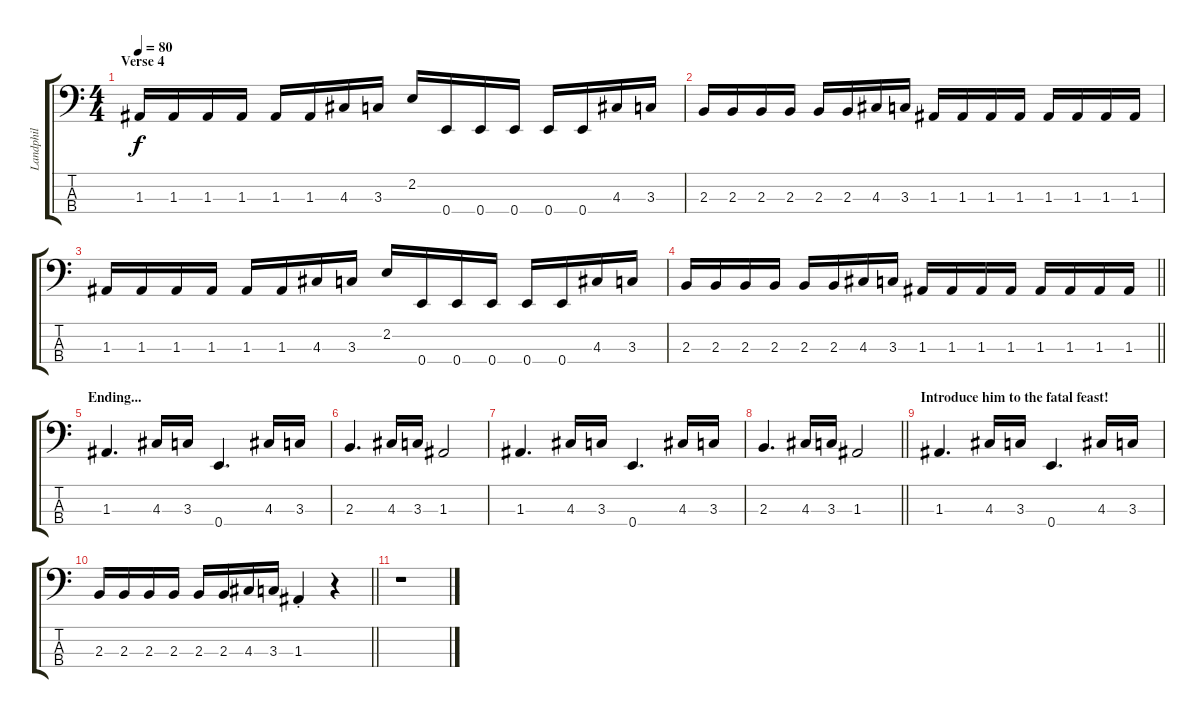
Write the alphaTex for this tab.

\track ("Landphil" "Landphil") {instrument electricbasspick}
\staff {score tabs}
\tuning (G2 D2 A1 E1) {hide}
\ts (4 4)
\section ("" "Verse 4")
\tempo 80
\clef f4
\ks c
1.3.16{dy f} 1.3.16 1.3.16 1.3.16 1.3.16 1.3.16 4.3.16 3.3.16 2.2.16 0.4.16 0.4.16 0.4.16 0.4.16 0.4.16 4.3.16 3.3.16 |
2.3.16 2.3.16 2.3.16 2.3.16 2.3.16 2.3.16 4.3.16 3.3.16 1.3.16 1.3.16 1.3.16 1.3.16 1.3.16 1.3.16 1.3.16 1.3.16 |
1.3.16 1.3.16 1.3.16 1.3.16 1.3.16 1.3.16 4.3.16 3.3.16 2.2.16 0.4.16 0.4.16 0.4.16 0.4.16 0.4.16 4.3.16 3.3.16 |
\barLineRight lightlight
2.3.16 2.3.16 2.3.16 2.3.16 2.3.16 2.3.16 4.3.16 3.3.16 1.3.16 1.3.16 1.3.16 1.3.16 1.3.16 1.3.16 1.3.16 1.3.16 |
\section ("" "Ending...")
1.3.4{d} 4.3.16 3.3.16 0.4.4{d} 4.3.16 3.3.16 |
2.3.4{d} 4.3.16 3.3.16 1.3.2 |
1.3.4{d} 4.3.16 3.3.16 0.4.4{d} 4.3.16 3.3.16 |
\barLineRight lightlight
2.3.4{d} 4.3.16 3.3.16 1.3.2 |
\section ("" "Introduce him to the fatal feast!")
1.3.4{d} 4.3.16 3.3.16 0.4.4{d} 4.3.16 3.3.16 |
\barLineRight lightlight
2.3.16 2.3.16 2.3.16 2.3.16 2.3.16 2.3.16 4.3.16 3.3.16 1.3{st}.4 r.4 |
r.1
